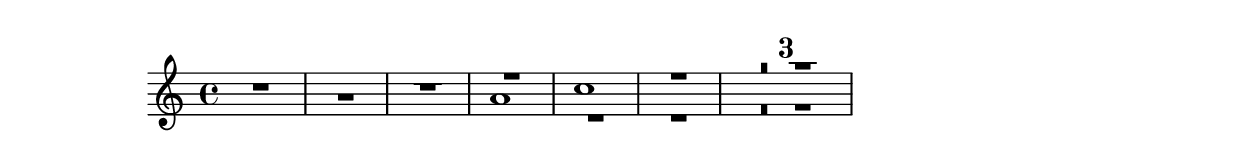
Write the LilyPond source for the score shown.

%% Do not edit this file; it is auto-generated from input/new
%% This file is in the public domain.
\version "2.11.66"
\header {
 doctitlees = "Posicionar los silencios multicompás"
 texidoces = "
A diferencia de los silencios normales, no existe una instrucción
predefinida para modificar la posición predefinida de un símbolo
multicompás sobre el pentagrama, adjuntándolo a una nota,
independientemente de cuál sea su forma.  Sin embargo, en la música
polifónica los silencios multicompás de las voces de numeración par e
impar están separados verticalmente.  La colocación de los silencios
multicompás se puede controlar como se ve a continuación:

"

texidocde = "
Anders als bei normalen Pausen gibt es keinen direkten Befehl, um die
vertikale Position von Ganztaktpausen zu beeinflussen, indem man sie an
eine Tonhöhe anhängt.  In polyphoner Notation wird aber dennoch die
Position der Pausen von geraden und ungeraden Stimmen voneinander
unterschieden.  Die Position von Ganztaktpausen kann wie folgt verändert
werden:
 "
  doctitlede = "Positionierung von Ganztaktpausen"

  lsrtags = "rhythms,tweaks-and-overrides"
  texidoc = "
Unlike ordinary rests, there is no predefined command
to change the staff position of a multi-measure
rest symbol of either form by attaching it to a note.  However,
in polyphonic music multi-measure rests in odd-numbered and
even-numbered voices are vertically separated.  The positioning
of multi-measure rests can be controlled as follows:
 "
  doctitle = "Positioning multi-measure rests"
} % begin verbatim


\relative c'' {
  % Multi-measure rests by default are set under the second line
  R1
  % They can be moved with an override
  \override MultiMeasureRest #'staff-position = #-2
  R1
  % A value of 0 is the default position;
  % the following trick moves the rest to the center line
  \override MultiMeasureRest #'staff-position = #-0.01
  R1
  % Multi-measure rests in odd-numbered voices are under the top line
  << { R1 } \\ { a1 } >>
  % Multi-measure rests in even-numbered voices are under the bottom line
  << { c1 } \\ { R1 } >>
  % They remain separated even in empty measures
  << { R1 } \\ { R1 } >>
  % This brings them together even though there are two voices
  \compressFullBarRests
  <<
    \revert MultiMeasureRest #'staff-position
    { R1*3 }
    \\
    \revert MultiMeasureRest #'staff-position
    { R1*3 }
  >>
}
